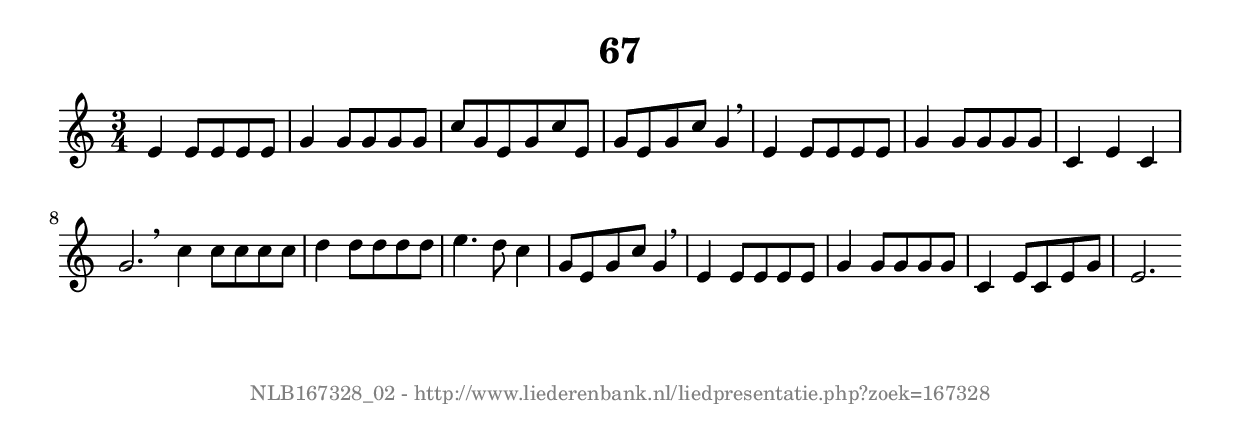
%
% produced by wce2krn 1.64 (7 June 2014)
%
\version"2.16"
#(append! paper-alist '(("long" . (cons (* 210 mm) (* 2000 mm)))))
#(set-default-paper-size "long")
sb = {\breathe}
mBreak = {\breathe }
bBreak = {\breathe }
x = {\once\override NoteHead #'style = #'cross }
gl=\glissando
itime={\override Staff.TimeSignature #'stencil = ##f }
ficta = {\once\set suggestAccidentals = ##t}
fine = {\once\override Score.RehearsalMark #'self-alignment-X = #1 \mark \markup {\italic{Fine}}}
dc = {\once\override Score.RehearsalMark #'self-alignment-X = #1 \mark \markup {\italic{D.C.}}}
dcf = {\once\override Score.RehearsalMark #'self-alignment-X = #1 \mark \markup {\italic{D.C. al Fine}}}
dcc = {\once\override Score.RehearsalMark #'self-alignment-X = #1 \mark \markup {\italic{D.C. al Coda}}}
ds = {\once\override Score.RehearsalMark #'self-alignment-X = #1 \mark \markup {\italic{D.S.}}}
dsf = {\once\override Score.RehearsalMark #'self-alignment-X = #1 \mark \markup {\italic{D.S. al Fine}}}
dsc = {\once\override Score.RehearsalMark #'self-alignment-X = #1 \mark \markup {\italic{D.S. al Coda}}}
pv = {\set Score.repeatCommands = #'((volta "1"))}
sv = {\set Score.repeatCommands = #'((volta "2"))}
tv = {\set Score.repeatCommands = #'((volta "3"))}
qv = {\set Score.repeatCommands = #'((volta "4"))}
xv = {\set Score.repeatCommands = #'((volta #f))}
\header{ tagline = ""
title = "67"
}
\score {{
\key c \major
\relative g'
{
\set melismaBusyProperties = #'()
\time 3/4
\tempo 4=120
\override Score.MetronomeMark #'transparent = ##t
\override Score.RehearsalMark #'break-visibility = #(vector #t #t #f)
e4 e8 e e e g4 g8 g g g c g e g c e, g e g c g4 \mBreak \bar "|"
e4 e8 e e e g4 g8 g g g c,4 e c g'2. \bar":|:" \bBreak
c4 c8 c c c d4 d8 d d d e4. d8 c4 g8 e g c g4 \mBreak \bar "|"
e4 e8 e e e g4 g8 g g g c,4 e8 c e g e2. \bar":|"
 }}
 \midi { }
 \layout {
            indent = 0.0\cm
}
}
\markup { \vspace #0 } \markup { \with-color #grey \fill-line { \center-column { \smaller "NLB167328_02 - http://www.liederenbank.nl/liedpresentatie.php?zoek=167328" } } }
